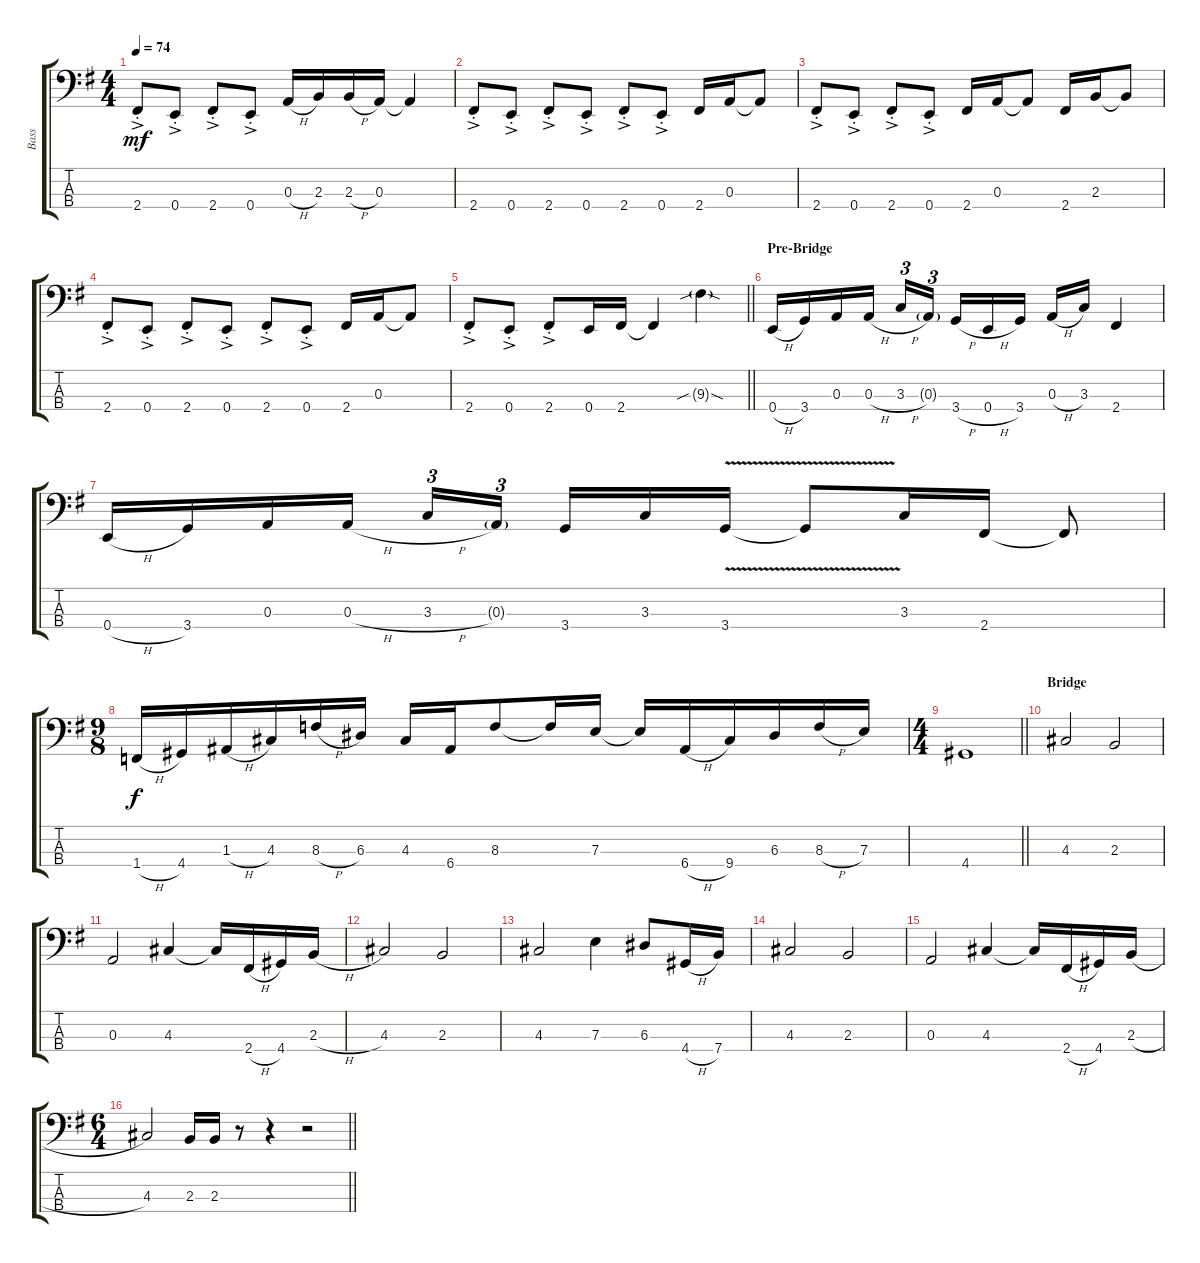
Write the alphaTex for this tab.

\track ("Bass" "Bass") {instrument synthbass1}
\staff {score tabs}
\tuning (G2 D2 A1 E1) {hide}
\ts (4 4)
\tempo 74
\clef f4
\ks g
2.4{ac st}.8{dy mf} 0.4{ac st}.8 2.4{ac st}.8 0.4{ac st}.8 0.3{h}.16 2.3.16 2.3{h}.16 0.3.16 0.3{t}.4 |
2.4{ac st}.8 0.4{ac st}.8 2.4{ac st}.8 0.4{ac st}.8 2.4{ac st}.8 0.4{ac st}.8 2.4.16 0.3.16 0.3{t}.8 |
2.4{ac st}.8 0.4{ac st}.8 2.4{ac st}.8 0.4{ac st}.8 2.4.16 0.3.16 0.3{t}.8 2.4.16 2.3.16 2.3{t}.8 |
2.4{ac st}.8 0.4{ac st}.8 2.4{ac st}.8 0.4{ac st}.8 2.4{ac st}.8 0.4{ac st}.8 2.4.16 0.3.16 0.3{t}.8 |
\barLineRight lightlight
2.4{ac st}.8 0.4{ac st}.8 2.4{ac st}.8 0.4.16 2.4.16 2.4{t}.4 9.3{sib sod g}.4 |
\section ("" "Pre-Bridge")
0.4{h}.16 3.4.16 0.3.16 0.3{h}.16 3.3{h}.16{tu (3 2)} 0.3{g}.16{tu (3 2)} 3.4{h}.16 0.4{h}.16 3.4.16 0.3{h}.16 3.3.16 2.4.4 |
0.4{h}.16 3.4.16 0.3.16 0.3{h}.16 3.3{h}.16{tu (3 2)} 0.3{g}.16{tu (3 2)} 3.4.16 3.3.16 3.4{v}.16 3.4{v t}.8 3.3.16 2.4.16 2.4{t}.8 |
\ts (9 8)
1.4{h}.16{dy f} 4.4.16 1.3{h}.16 4.3.16 8.3{h}.16 6.3.16 4.3.16 6.4.16 8.3.8 8.3{t}.16 7.3.16 7.3{t}.16 6.4{h}.16 9.4.16 6.3.16 8.3{h}.16 7.3.16 |
\ts (4 4)
\barLineRight lightlight
4.4.1 |
\section ("" "Bridge")
4.3.2 2.3.2 |
0.3.2 4.3.4 4.3{t}.16 2.4{h}.16 4.4.16 2.3{h}.16 |
4.3.2 2.3.2 |
4.3.2 7.3.4 6.3.8 4.4{h}.16 7.4.16 |
4.3.2 2.3.2 |
0.3.2 4.3.4 4.3{t}.16 2.4{h}.16 4.4.16 2.3{h}.16 |
\ts (6 4)
\barLineRight lightlight
4.3.2 2.3.16 2.3.16 r.8 r.4 r.2
